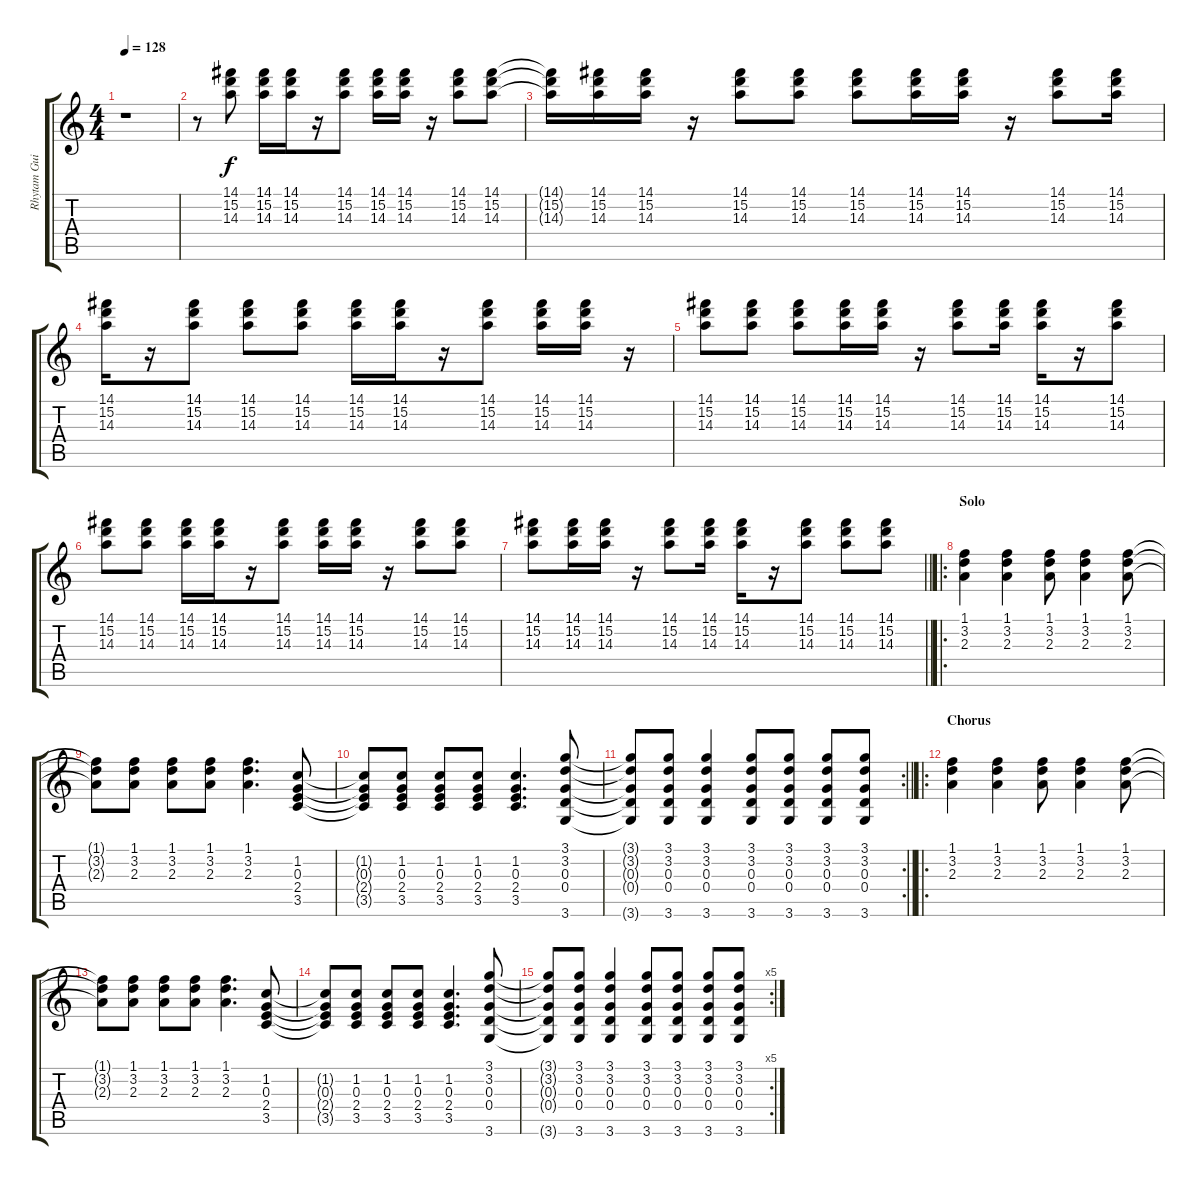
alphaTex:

\track ("Rhytam Guitar" "Rhytam Gui") {instrument electricguitarclean}
\staff {score tabs}
\tuning (E4 B3 G3 D3 A2 E2) {hide}
\ts (4 4)
\tempo 128
\clef g2
\ks c
r.1{dy f} |
r.8 (14.1 15.2 14.3).8 (14.1 15.2 14.3).16 (14.1 15.2 14.3).16 r.16 (14.1 15.2 14.3).8 (14.1 15.2 14.3).16 (14.1 15.2 14.3).16 r.16 (14.1 15.2 14.3).8 (14.1 15.2 14.3).8 |
(14.1{t} 15.2{t} 14.3{t}).16 (14.1 15.2 14.3).16 (14.1 15.2 14.3).16 r.16 (14.1 15.2 14.3).8 (14.1 15.2 14.3).8 (14.1 15.2 14.3).8 (14.1 15.2 14.3).16 (14.1 15.2 14.3).16 r.16 (14.1 15.2 14.3).8 (14.1 15.2 14.3).16 |
(14.1 15.2 14.3).16 r.16 (14.1 15.2 14.3).8 (14.1 15.2 14.3).8 (14.1 15.2 14.3).8 (14.1 15.2 14.3).16 (14.1 15.2 14.3).16 r.16 (14.1 15.2 14.3).8 (14.1 15.2 14.3).16 (14.1 15.2 14.3).16 r.16 |
(14.1 15.2 14.3).8 (14.1 15.2 14.3).8 (14.1 15.2 14.3).8 (14.1 15.2 14.3).16 (14.1 15.2 14.3).16 r.16 (14.1 15.2 14.3).8 (14.1 15.2 14.3).16 (14.1 15.2 14.3).16 r.16 (14.1 15.2 14.3).8 |
(14.1 15.2 14.3).8 (14.1 15.2 14.3).8 (14.1 15.2 14.3).16 (14.1 15.2 14.3).16 r.16 (14.1 15.2 14.3).8 (14.1 15.2 14.3).16 (14.1 15.2 14.3).16 r.16 (14.1 15.2 14.3).8 (14.1 15.2 14.3).8 |
\barLineRight lightlight
(14.1 15.2 14.3).8 (14.1 15.2 14.3).16 (14.1 15.2 14.3).16 r.16 (14.1 15.2 14.3).8 (14.1 15.2 14.3).16 (14.1 15.2 14.3).16 r.16 (14.1 15.2 14.3).8 (14.1 15.2 14.3).8 (14.1 15.2 14.3).8 |
\ro
\section ("" "Solo")
(1.1 3.2 2.3).4{volume 10 instrument overdrivenguitar} (1.1 3.2 2.3).4 (1.1 3.2 2.3).8 (1.1 3.2 2.3).4 (1.1 3.2 2.3).8 |
(1.1{t} 3.2{t} 2.3{t}).8 (1.1 3.2 2.3).8 (1.1 3.2 2.3).8 (1.1 3.2 2.3).8 (1.1 3.2 2.3).4{d} (1.2 0.3 2.4 3.5).8 |
(1.2{t} 0.3{t} 2.4{t} 3.5{t}).8 (1.2 0.3 2.4 3.5).8 (1.2 0.3 2.4 3.5).8 (1.2 0.3 2.4 3.5).8 (1.2 0.3 2.4 3.5).4{d} (3.1 3.2 0.3 0.4 3.6).8 |
\rc 2
\barLineRight lightlight
(3.1{t} 3.2{t} 0.3{t} 0.4{t} 3.6{t}).8 (3.1 3.2 0.3 0.4 3.6).8 (3.1 3.2 0.3 0.4 3.6).4 (3.1 3.2 0.3 0.4 3.6).8 (3.1 3.2 0.3 0.4 3.6).8 (3.1 3.2 0.3 0.4 3.6).8 (3.1 3.2 0.3 0.4 3.6).8 |
\ro
\section ("" "Chorus")
(1.1 3.2 2.3).4{volume 10} (1.1 3.2 2.3).4 (1.1 3.2 2.3).8 (1.1 3.2 2.3).4 (1.1 3.2 2.3).8 |
(1.1{t} 3.2{t} 2.3{t}).8 (1.1 3.2 2.3).8 (1.1 3.2 2.3).8 (1.1 3.2 2.3).8 (1.1 3.2 2.3).4{d} (1.2 0.3 2.4 3.5).8 |
(1.2{t} 0.3{t} 2.4{t} 3.5{t}).8 (1.2 0.3 2.4 3.5).8 (1.2 0.3 2.4 3.5).8 (1.2 0.3 2.4 3.5).8 (1.2 0.3 2.4 3.5).4{d} (3.1 3.2 0.3 0.4 3.6).8 |
\rc 5
(3.1{t} 3.2{t} 0.3{t} 0.4{t} 3.6{t}).8 (3.1 3.2 0.3 0.4 3.6).8 (3.1 3.2 0.3 0.4 3.6).4 (3.1 3.2 0.3 0.4 3.6).8 (3.1 3.2 0.3 0.4 3.6).8 (3.1 3.2 0.3 0.4 3.6).8 (3.1 3.2 0.3 0.4 3.6).8
